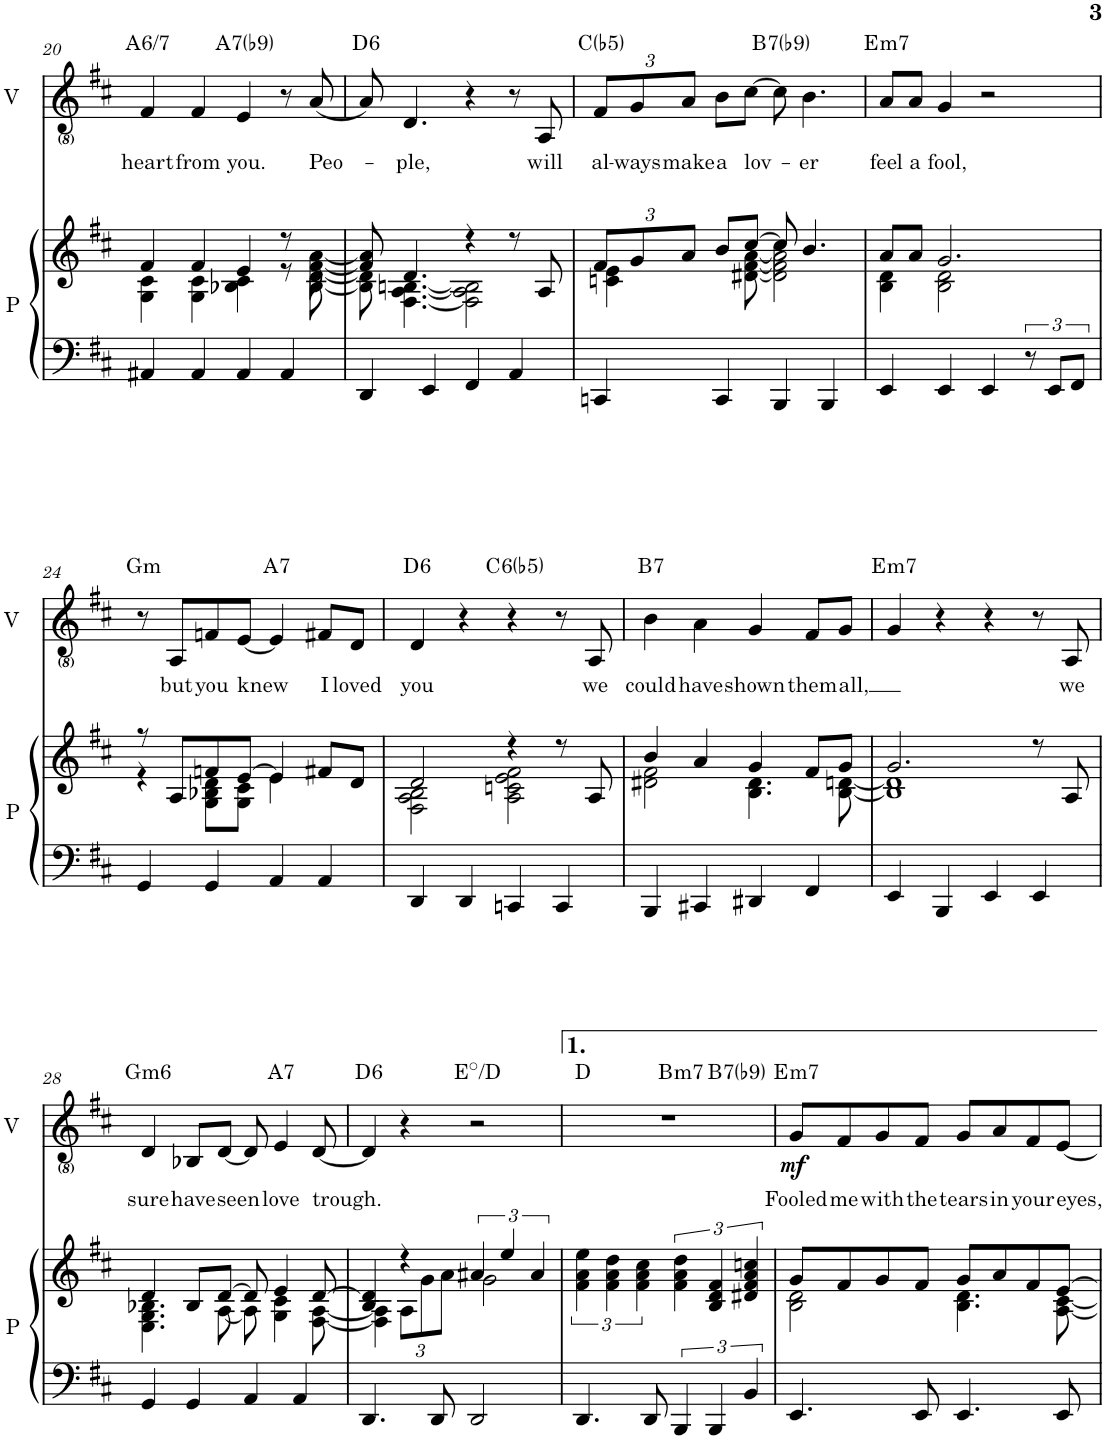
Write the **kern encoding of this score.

**kern	**kern	**kern	**text	**dynam	**harte
*part2	*part2	*part1	*part1	*part1	*part1
*staff3	*staff2	*staff1	*staff1	*staff1	*
*I"Piano	*	*I"Voz	*	*	*
*I'P	*	*I'V	*	*	*
!!LO:PB:g=z
*clefF4	*clefG2	*clefG2	*	*	*
*k[f#c#]	*k[f#c#]	*k[f#c#]	*	*	*
*M4/4	*M4/4	*M4/4	*	*	*
=20	=20	=20	=20	=20	=20
*	*^	*	*	*	*
!	!	!	!	!LO:LY:b	!	!LO:H:kt=6/7
4AA#X/	4f#/	4G\ 4c#\	4f#/	heart	.	A:maj
!	!	!	!	!LO:LY:b	!	!
4AA#/	4f#/	4G\ 4c#\	4f#/	from	.	.
!	!	!	!	!LO:LY:b	!	!LO:H:kt=7
4AA#/	4e/	4B-X\ 4c#\	4e/	you.	.	A:7(b9)
4AA#/	8r	8r	8r	.	.	.
!	!	!	!	!LO:LY:b	!	!
.	[8f#\ [8a\	[8B-\ [8d\	(<8a/	Peo-	.	.
=21	=21	=21	=21	=21	=21	=21
!	!	!	!	!	!	!LO:H:kt=6
4DD/	8f#/] 8a/]	8B-\] 8d\]	8a/)	.	.	D:maj6
!	!	!	!	!LO:LY:b	!	!
.	4.d/	[4.F#\ [4.A\ [4.Bn\	4.d/	-ple,	.	.
4EE/	.	.	.	.	.	.
4FF#/	4r	2F#\] 2A\] 2B\]	4r	.	.	.
4AA/	8r	.	8r	.	.	.
!	!	!	!	!LO:LY:b	!	!
.	8A/	.	8A/	will	.	.
*	*v	*v	*	*	*	*
=22	=22	=22	=22	=22	=22
*	*Xbrackettup	*Xbrackettup	*	*	*
*	*^	*	*	*	*
*	*	*^	*	*	*	*
!	!	!	!	!	!LO:LY:b	!	!
4CCn/	12f#/L	4cn\ 4e\	2ryy	12f#/L	al-	.	C:(3,b5)
!	!	!	!	!	!LO:LY:b	!	!
.	12g/	.	.	12g/	-ways	.	.
!	!	!	!	!	!LO:LY:b	!	!
.	12a/J	.	.	12a/J	make	.	.
!	!	!	!	!	!LO:LY:b	!	!
4CC/	8b/L	8ryy	.	8b\L	a	.	.
!	!	!	!	!	!LO:LY:b	!	!
.	[>8cc#/J	[8d#X\ [8f#\ [8a\	.	[>8cc#\J	lov-	.	.
!	!	!	!	!	!	!	!LO:H:kt=7
4BBB/	8cc#/]	2d#\] 2f#\] 2a\]	4cc#\	8cc#\]	.	.	B:7(b9)
!	!	!	!	!	!LO:LY:b	!	!
.	4.b/	.	.	4.b\	-er	.	.
4BBB/	.	.	4ryy	.	.	.	.
=23	=23	=23	=23	=23	=23	=23	=23
!	!	!	!	!	!LO:LY:b	!	!LO:H:kt=m7
*	*	*v	*v	*	*	*	*
4EE/	8a/L	4B\ 4d\	8a/L	feel	.	E:min7
!	!	!	!	!LO:LY:b	!	!
.	8a/J	.	8a/J	a	.	.
!	!	!	!	!LO:LY:b	!	!
4EE/	2.g/	2B\ 2d\	4g/	fool,	.	.
4EE/	.	.	2r	.	.	.
12r	.	4ryy	.	.	.	.
12EE/L	.	.	.	.	.	.
12FF#/J	.	.	.	.	.	.
!!LO:LB:g=z
=24	=24	=24	=24	=24	=24	=24
!	!	!	!	!	!	!LO:H:kt=m
4GG/	8r	4r	8r	.	.	G:min
!	!	!	!	!LO:LY:b	!	!
.	8A/L	.	8A/L	but	.	.
!	!	!	!	!LO:LY:b	!	!
4GG/	8fn/	8G\ 8B-X\ 8d\L	8fn/	you	.	.
!	!	!	!	!LO:LY:b	!	!
.	[>8e/J	8G\ 8c#\J	[<8e/J	knew	.	.
!	!	!	!	!	!	!LO:H:kt=7
4AA/	4e/]	4e\	4e/]	.	.	A:7
!	!	!	!	!LO:LY:b	!	!
4AA/	8f#X/L	4ryy	8f#X/L	I	.	.
!	!	!	!	!LO:LY:b	!	!
.	8d/J	.	8d/J	loved	.	.
=25	=25	=25	=25	=25	=25	=25
!	!	!	!	!LO:LY:b	!	!LO:H:kt=6
4DD/	2d/	2F#\ 2A\ 2B\	4d/	you	.	D:maj6
4DD/	.	.	4r	.	.	.
!	!	!	!	!	!	!LO:H:kt=6
4CCn/	4r	2A\ 2cn\ 2e\ 2f#\	4r	.	.	C:(3,b5,6)
4CC/	8r	.	8r	.	.	.
!	!	!	!	!LO:LY:b	!	!
.	8A/	.	8A/	we	.	.
=26	=26	=26	=26	=26	=26	=26
!	!	!	!	!LO:LY:b	!	!LO:H:kt=7
4BBB/	4b/	2d#X\ 2f#\	4b\	could	.	B:7
!	!	!	!	!LO:LY:b	!	!
4CC#X/	4a/	.	4a\	have	.	.
!	!	!	!	!LO:LY:b	!	!
4DD#X/	4g/	4.B\ 4.d#\	4g/	shown	.	.
!	!	!	!	!LO:LY:b	!	!
4FF#/	8f#/L	.	8f#/L	them	.	.
!	!	!	!	!LO:LY:b	!	!
.	8g/J	[8B\ [8dn\	8g/J	all,	.	.
=27	=27	=27	=27	=27	=27	=27
!	!	!	!	!	!	!LO:H:kt=m7
4EE/	2.g/	1B] 1d]	4g/	.	.	E:min7
4BBB/	.	.	4r	.	.	.
4EE/	.	.	4r	.	.	.
4EE/	8r	.	8r	.	.	.
!	!	!	!	!LO:LY:b	!	!
.	8A/	.	8A/	we	.	.
!!LO:LB:g=z
=28	=28	=28	=28	=28	=28	=28
!	!	!	!	!LO:LY:b	!	!LO:H:kt=m6
4GG/	4d/	4.E\ 4.G\ 4.B-X\	4d/	sure	.	G:min6
!	!	!	!	!LO:LY:b	!	!
4GG/	8B-/L	.	8B-X/L	have	.	.
!	!	!	!	!LO:LY:b	!	!
.	[8d/J	[8A\	[8d/J	seen	.	.
4AA/	8d/]	8A\]	8d/]	.	.	.
!	!	!	!	!LO:LY:b	!	!LO:H:kt=7
.	4e/	4G\ 4c#\	4e/	love	.	A:7
4AA/	.	.	.	.	.	.
!	!	!	!	!LO:LY:b	!	!
.	[8d/	[8F#\ [8A\	[8d/	trough.	.	.
=29	=29	=29	=29	=29	=29	=29
!	!	!	!	!	!	!LO:H:kt=6
4.DD/	4B/ 4d/]	4F#\] 4A\]	4d/]	.	.	D:maj6
.	4r	12A\L	4r	.	.	.
.	.	12g\	.	.	.	.
8DD/	.	.	.	.	.	.
.	.	12a\J	.	.	.	.
*	*brackettup	*	*	*	*	*
2DD/	6a#X/	2g\	2r	.	.	E:dim/b7
.	6ee/	.	.	.	.	.
.	6a#/	.	.	.	.	.
*	*v	*v	*	*	*	*
=30	=30	=30	=30	=30	=30
*	*	*^	*	*	*
*	*	*	*^	*	*	*
4.DD/	6f#\ 6a\ 6ee\	1r	2ryy	2.ryy	.	.	D:maj
.	6f#\ 6a\ 6dd\	.	.	.	.	.	.
.	6f#\ 6a\ 6cc#\	.	.	.	.	.	.
8DD/	.	.	.	.	.	.	.
!	!	!	!	!	!	!	!LO:H:kt=m7
6BBB/	6f#\ 6a\ 6dd\	.	2ryy	.	.	.	B:min7
6BBB/	6B/ 6d/ 6f#/	.	.	.	.	.	.
!	!	!	!	!	!	!	!LO:H:kt=7
.	.	.	.	4ryy	.	.	B:7(b9)
6BB/	6d#X/ 6f#/ 6a/ 6ccn/	.	.	.	.	.	.
=31	=31	=31	=31	=31	=31	=31	=31
*	*^	*	*	*	*	*	*
!	!	!	!	!	!	!LO:LY:b	!LO:DY:b	!LO:H:kt=m7
*	*	*	*v	*v	*v	*	*	*
4.EE/	8g/L	2B\ 2d\	8g/L	Fooled	mf	E:min7
!	!	!	!	!LO:LY:b	!	!
.	8f#/	.	8f#/	me	.	.
!	!	!	!	!LO:LY:b	!	!
.	8g/	.	8g/	with	.	.
!	!	!	!	!LO:LY:b	!	!
8EE/	8f#/J	.	8f#/J	the	.	.
!	!	!	!	!LO:LY:b	!	!
4.EE/	8g/L	4.B\ 4.d\	8g/L	tears	.	.
!	!	!	!	!LO:LY:b	!	!
.	8a/	.	8a/	in	.	.
!	!	!	!	!LO:LY:b	!	!
.	8f#/	.	8f#/	your	.	.
!	!	!	!	!LO:LY:b	!	!
8EE/	[8e/J	[8A\ [8c#\	[8e/J	eyes,	.	.
*	*v	*v	*	*	*	*
=	=	=	=	=	=
*-	*-	*-	*-	*-	*-
